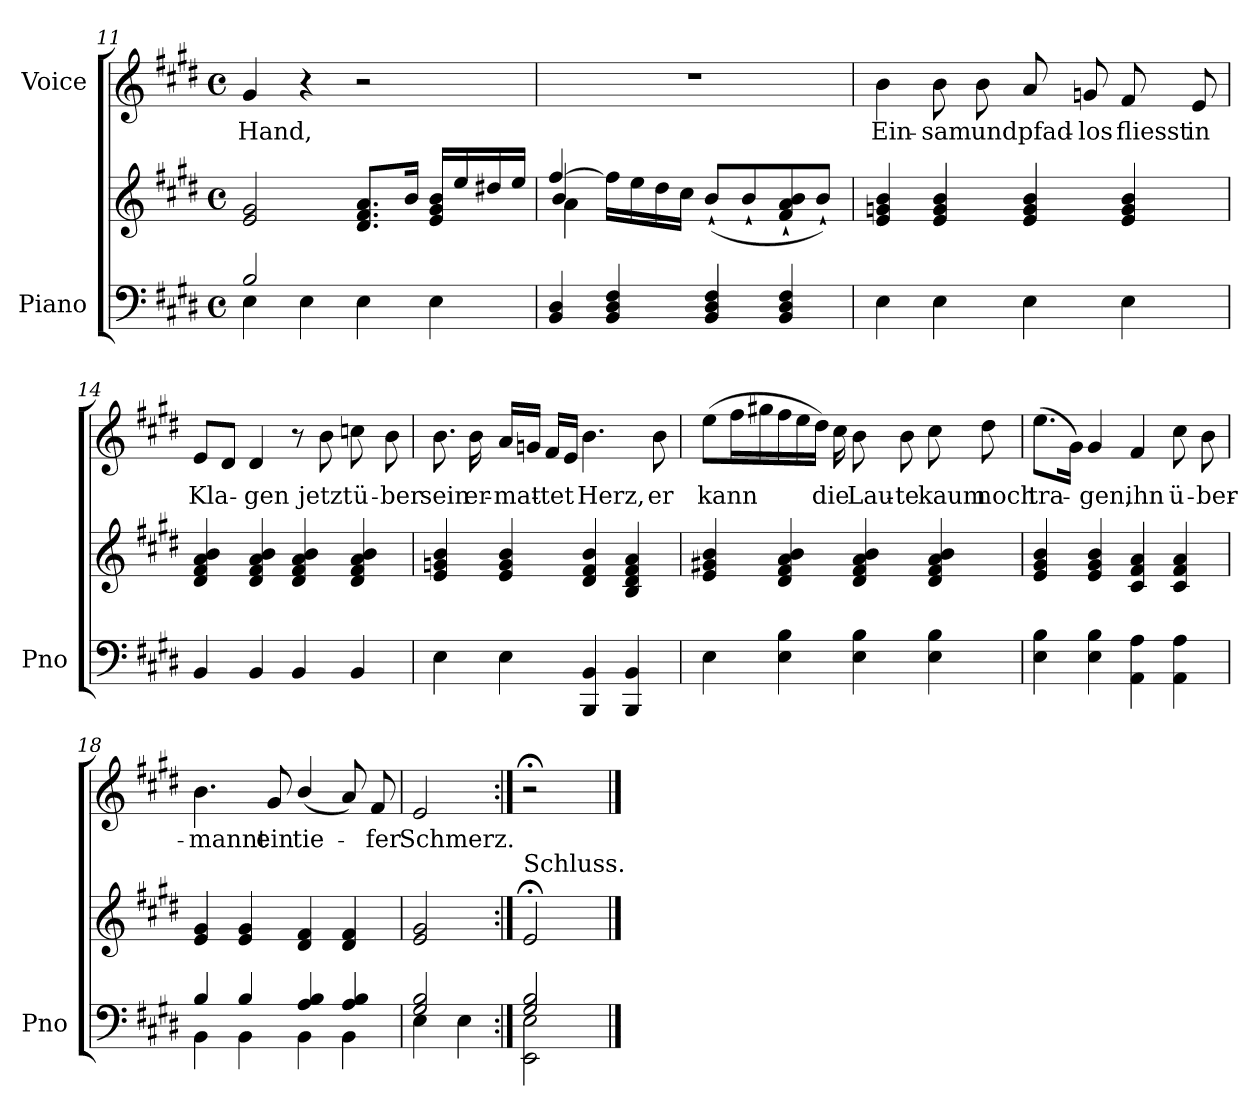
**kern	**kern	**kern	**text
*part2	*part2	*part1	*part1
*staff3	*staff2	*staff1	*staff1
*I"Piano	*	*I"Voice	*
*I'Pno	*	*	*
*clefF4	*clefG2	*clefG2	*
*k[f#c#g#d#]	*k[f#c#g#d#]	*k[f#c#g#d#]	*
*M4/4	*M4/4	*M4/4	*
*met(c)	*met(c)	*met(c)	*
=11	=11	=11	=11
*^	*	*	*
4E\	2B/	2e/ 2g#/	4g#/	Hand,
4E\	.	.	4r	.
4E\	2ryy	8.d#/ 8.f#/ 8.a/L	2r	.
.	.	16b/Jk	.	.
4E\	.	16e/ 16g#/ 16b/LL	.	.
.	.	16ee/	.	.
.	.	16dd#X/	.	.
.	.	16ee/JJ	.	.
*v	*v	*	*	*
=12	=12	=12	=12
*	*^	*	*
*	*	*^	*	*
4BB/ 4D#/	[4ff#/	4b/	4a\	1r	.
4BB/ 4D#/ 4F#/	16ff#\LL]	4ryy	4ryy	.	.
.	16ee\	.	.	.	.
.	16dd#\	.	.	.	.
.	16cc#\JJ	.	.	.	.
4BB/ 4D#/ 4F#/	(8b`/L	2ryy	2ryy	.	.
.	8b`/	.	.	.	.
4BB/ 4D#/ 4F#/	8f#/` 8a/` 8b/`	.	.	.	.
.	8b`/J)	.	.	.	.
*	*v	*v	*v	*	*
=13	=13	=13	=13
4E\	4e/ 4gn/ 4b/	4b\	Ein-
4E\	4e/ 4g/ 4b/	8b\	-sam
.	.	8b\	und
4E\	4e/ 4g/ 4b/	8a/	pfad-
.	.	8gn/	-los
4E\	4e/ 4g/ 4b/	8f#/	fliesst
.	.	8e/	in
=14	=14	=14	=14
4BB/	4d#/ 4f#/ 4a/ 4b/	8e/L	Kla-
.	.	8d#/J	.
4BB/	4d#/ 4f#/ 4a/ 4b/	4d#/	-gen
4BB/	4d#/ 4f#/ 4a/ 4b/	8r	.
.	.	8b\	jetzt
4BB/	4d#/ 4f#/ 4a/ 4b/	8ccn\	ü-
.	.	8b\	-ber
=15	=15	=15	=15
4E\	4e/ 4gn/ 4b/	8.b\	sein
.	.	16b\	er-
4E\	4e/ 4g/ 4b/	16a/LL	-mat-
.	.	16gn/JJ	.
.	.	16f#/LL	-tet
.	.	16e/JJ	.
4BBB/ 4BB/	4d#/ 4f#/ 4b/	4.b\	Herz,
4BBB/ 4BB/	4B/ 4d#/ 4f#/ 4a/	.	.
.	.	8b\	er
=16	=16	=16	=16
4E\	4e/ 4g#X/ 4b/	(8ee\L	kann
.	.	16ff#\L	.
.	.	16gg#X\	.
4E\ 4B\	4d#/ 4f#/ 4a/ 4b/	16ff#\	.
.	.	16ee\	.
.	.	16dd#\JJ)	.
.	.	16cc#\	die
4E\ 4B\	4d#/ 4f#/ 4a/ 4b/	8b\	Lau-
.	.	8b\	-te
4E\ 4B\	4d#/ 4f#/ 4a/ 4b/	8cc#\	kaum
.	.	8dd#\	noch
=17	=17	=17	=17
4E\ 4B\	4e/ 4g#/ 4b/	(8.ee\L	tra-
.	.	16g#\Jk)	.
4E\ 4B\	4e/ 4g#/ 4b/	4g#/	-gen,
4AA\ 4A\	4c#/ 4f#/ 4a/	4f#/	ihn
4AA\ 4A\	4c#/ 4f#/ 4a/	8cc#\	ü-
.	.	8b\	-ber-
=18	=18	=18	=18
*^	*	*	*
4BB\	4B/	4e/ 4g#/	4.b\	-mannt
4BB\	4B/	4e/ 4g#/	.	.
.	.	.	8g#/	ein
4BB\	4A/ 4B/	4d#/ 4f#/	(4b/	tie-
4BB\	4A/ 4B/	4d#/ 4f#/	8a/)	.
.	.	.	8f#/	-fer
=19	=19	=19	=19	=19
4E\	2G#/ 2B/	2e/ 2g#/	2e/	Schmerz.
4E\	.	.	.	.
=20:|!	=20:|!	=20:|!	=20:|!	=20:|!
!	!	!LO:TX:a:t=Schluss.	!	!
2EE\ 2E\	2G#/ 2B/	2e;</	2r;<	.
*v	*v	*	*	*
==	==	==	==
*-	*-	*-	*-
